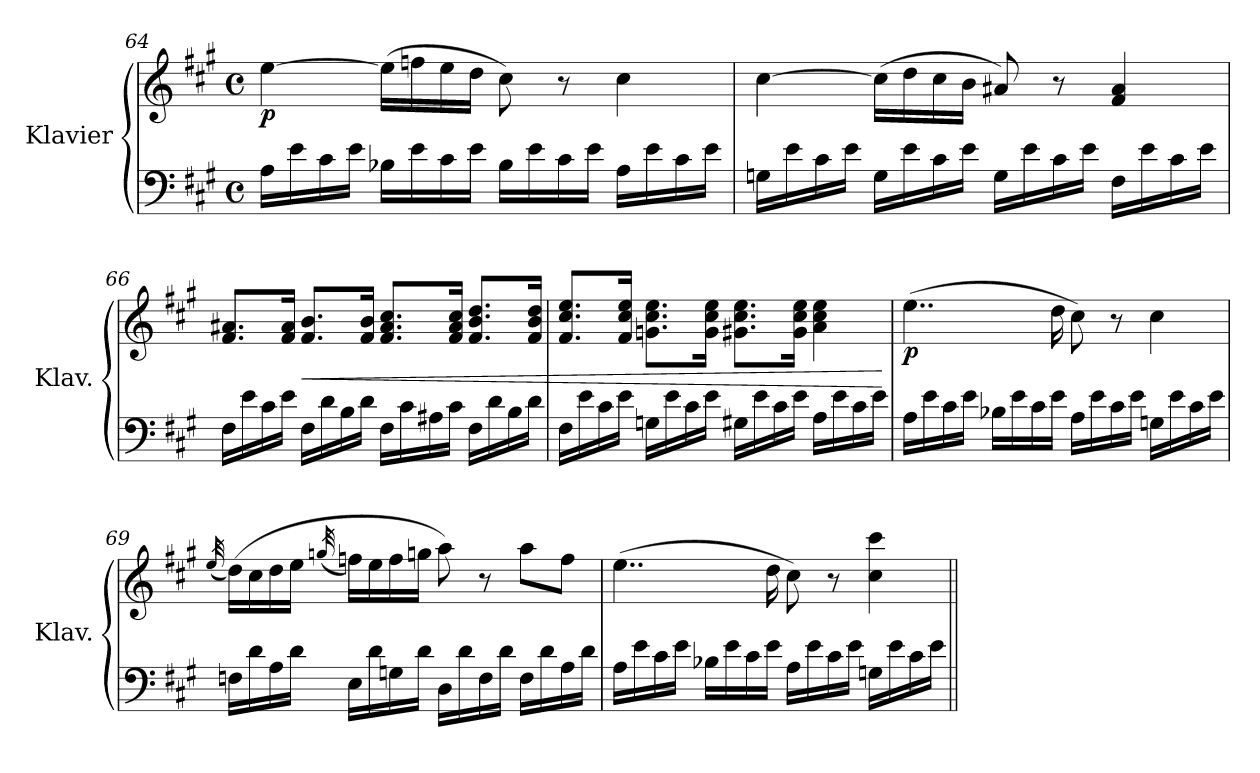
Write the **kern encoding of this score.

**kern	**kern	**dynam
*part1	*part1	*part1
*staff2	*staff1	*staff1/2
*I"Klavier	*	*
*I'Klav.	*	*
*clefF4	*clefG2	*
*k[f#c#g#]	*k[f#c#g#]	*
*M4/4	*M4/4	*
*met(c)	*met(c)	*
*MM98	*MM98	*
=64	=64	=64
!	!	!LO:DY:b
16A\LL	[4ee\	p
16e\	.	.
16c#\	.	.
16e\JJ	.	.
16B-X\LL	(16ee\LL]	.
*	*MM120	*
16e\	16ffn\	.
16c#\	16ee\	.
16e\JJ	16dd\JJ	.
*	*MM98	*
16B-\LL	8cc#\)	.
16e\	.	.
16c#\	8r	.
16e\JJ	.	.
16A\LL	4cc#\	.
16e\	.	.
16c#\	.	.
16e\JJ	.	.
=65	=65	=65
16Gn\LL	[4cc#\	.
16e\	.	.
16c#\	.	.
16e\JJ	.	.
16G\LL	(16cc#\LL]	.
*	*MM120	*
16e\	16dd\	.
16c#\	16cc#\	.
16e\JJ	16b\JJ	.
*	*MM98	*
16G\LL	8a#X/)	.
16e\	.	.
16c#\	8r	.
16e\JJ	.	.
16F#\LL	4f#/ 4a#/	.
16e\	.	.
16c#\	.	.
16e\JJ	.	.
!!LO:LB:g=z
=66	=66	=66
16F#\LL	8.f#/ 8.a#X/L	.
16e\	.	.
16c#\	.	.
16e\JJ	16f#/ 16a#/Jk	.
!	!	!LO:HP:b
16F#\LL	8.f#/ 8.b/L	<
16d\	.	.
16B\	.	.
16d\JJ	16f#/ 16b/Jk	.
16F#\LL	8.f#/ 8.a#/ 8.cc#/L	.
16c#\	.	.
16A#X\	.	.
16c#\JJ	16f#/ 16a#/ 16cc#/Jk	.
16F#\LL	8.f#/ 8.b/ 8.dd/L	.
16d\	.	.
16B\	.	.
16d\JJ	16f#/ 16b/ 16dd/Jk	.
=67	=67	=67
16F#\LL	8.f#/ 8.cc#/ 8.ee/L	.
16e\	.	.
16c#\	.	.
16e\JJ	16f#/ 16cc#/ 16ee/Jk	.
*	*MM94	*
16Gn\LL	8.gn\ 8.cc#\ 8.ee\L	.
16e\	.	.
16c#\	.	.
16e\JJ	16g\ 16cc#\ 16ee\Jk	.
*	*MM90	*
16G#X\LL	8.g#X\ 8.cc#\ 8.ee\L	.
16e\	.	.
16c#\	.	.
16e\JJ	16g#\ 16cc#\ 16ee\Jk	.
*	*MM86	*
16A\LL	4a\ 4cc#\ 4ee\	.
16e\	.	.
16c#\	.	.
16e\JJ	.	.
.	.	[
=68	=68	=68
*	*MM98	*
!	!	!LO:DY:b
16A\LL	(4..ee\	p
16e\	.	.
16c#\	.	.
16e\JJ	.	.
16B-X\LL	.	.
16e\	.	.
16c#\	.	.
16e\JJ	16dd\	.
16A\LL	8cc#\)	.
16e\	.	.
16c#\	8r	.
16e\JJ	.	.
16Gn\LL	4cc#\	.
16e\	.	.
16c#\	.	.
16e\JJ	.	.
!!LO:LB:g=z
=69	=69	=69
.	(32qee/	.
16Fn\LL	(16dd\LL)	.
16d\	16cc#\	.
16A\	16dd\	.
16d\JJ	16ee\JJ	.
.	(32qggn/	.
16E\LL	16ffn\LL)	.
16d\	16ee\	.
16Gn\	16ff\	.
16d\JJ	16ggn\JJ	.
16D\LL	8aa\)	.
16d\	.	.
16F\	8r	.
16d\JJ	.	.
16F\LL	8aa\L	.
16d\	.	.
16A\	8ff\J	.
16d\JJ	.	.
=70	=70	=70
16A\LL	(4..ee\	.
16e\	.	.
16c#\	.	.
16e\JJ	.	.
16B-X\LL	.	.
16e\	.	.
16c#\	.	.
16e\JJ	16dd\	.
16A\LL	8cc#\)	.
16e\	.	.
16c#\	8r	.
16e\JJ	.	.
16Gn\LL	4cc#\ 4ccc#\	.
16e\	.	.
16c#\	.	.
16e\JJ	.	.
=||	=||	=||
*-	*-	*-
